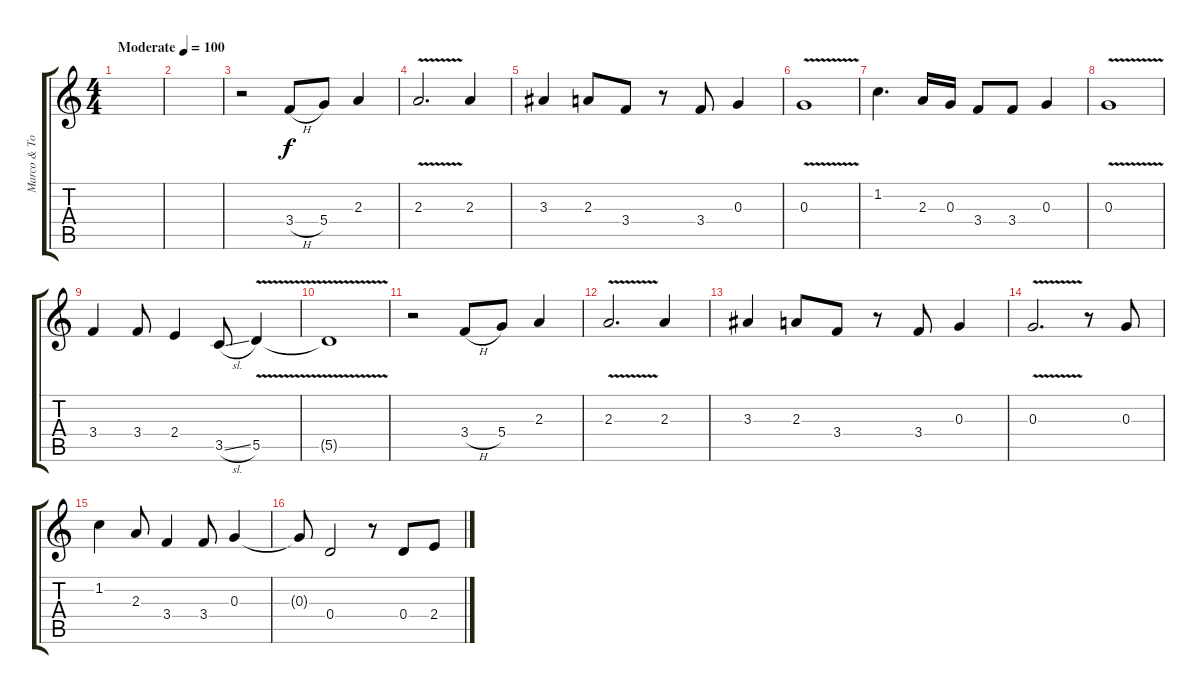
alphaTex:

\track ("Marco & Tommi (Voice)" "Marco & To") {instrument acousticguitarnylon}
\staff {score tabs}
\tuning (E4 B3 G3 D3 A2 E2) {hide}
\ts (4 4)
\tempo (100 "Moderate")
\clef g2
\ks c
|
|
r.2{instrument cello} 3.4{h}.8 5.4.8 2.3.4 |
2.3{v}.2{d} 2.3.4 |
3.3.4 2.3.8 3.4.8 r.8 3.4.8 0.3.4 |
0.3{v}.1 |
1.2.4{d} 2.3.16 0.3.16 3.4.8 3.4.8 0.3.4 |
0.3{v}.1 |
3.4.4 3.4.8 2.4.4 3.5{sl}.8 5.5{v}.4 |
5.5{v t}.1 |
r.2 3.4{h}.8 5.4.8 2.3.4 |
2.3{v}.2{d} 2.3.4 |
3.3.4 2.3.8 3.4.8 r.8 3.4.8 0.3.4 |
0.3{v}.2{d} r.8 0.3.8 |
1.2.4 2.3.8 3.4.4 3.4.8 0.3.4 |
0.3{t}.8 0.4.2 r.8 0.4.8 2.4.8
